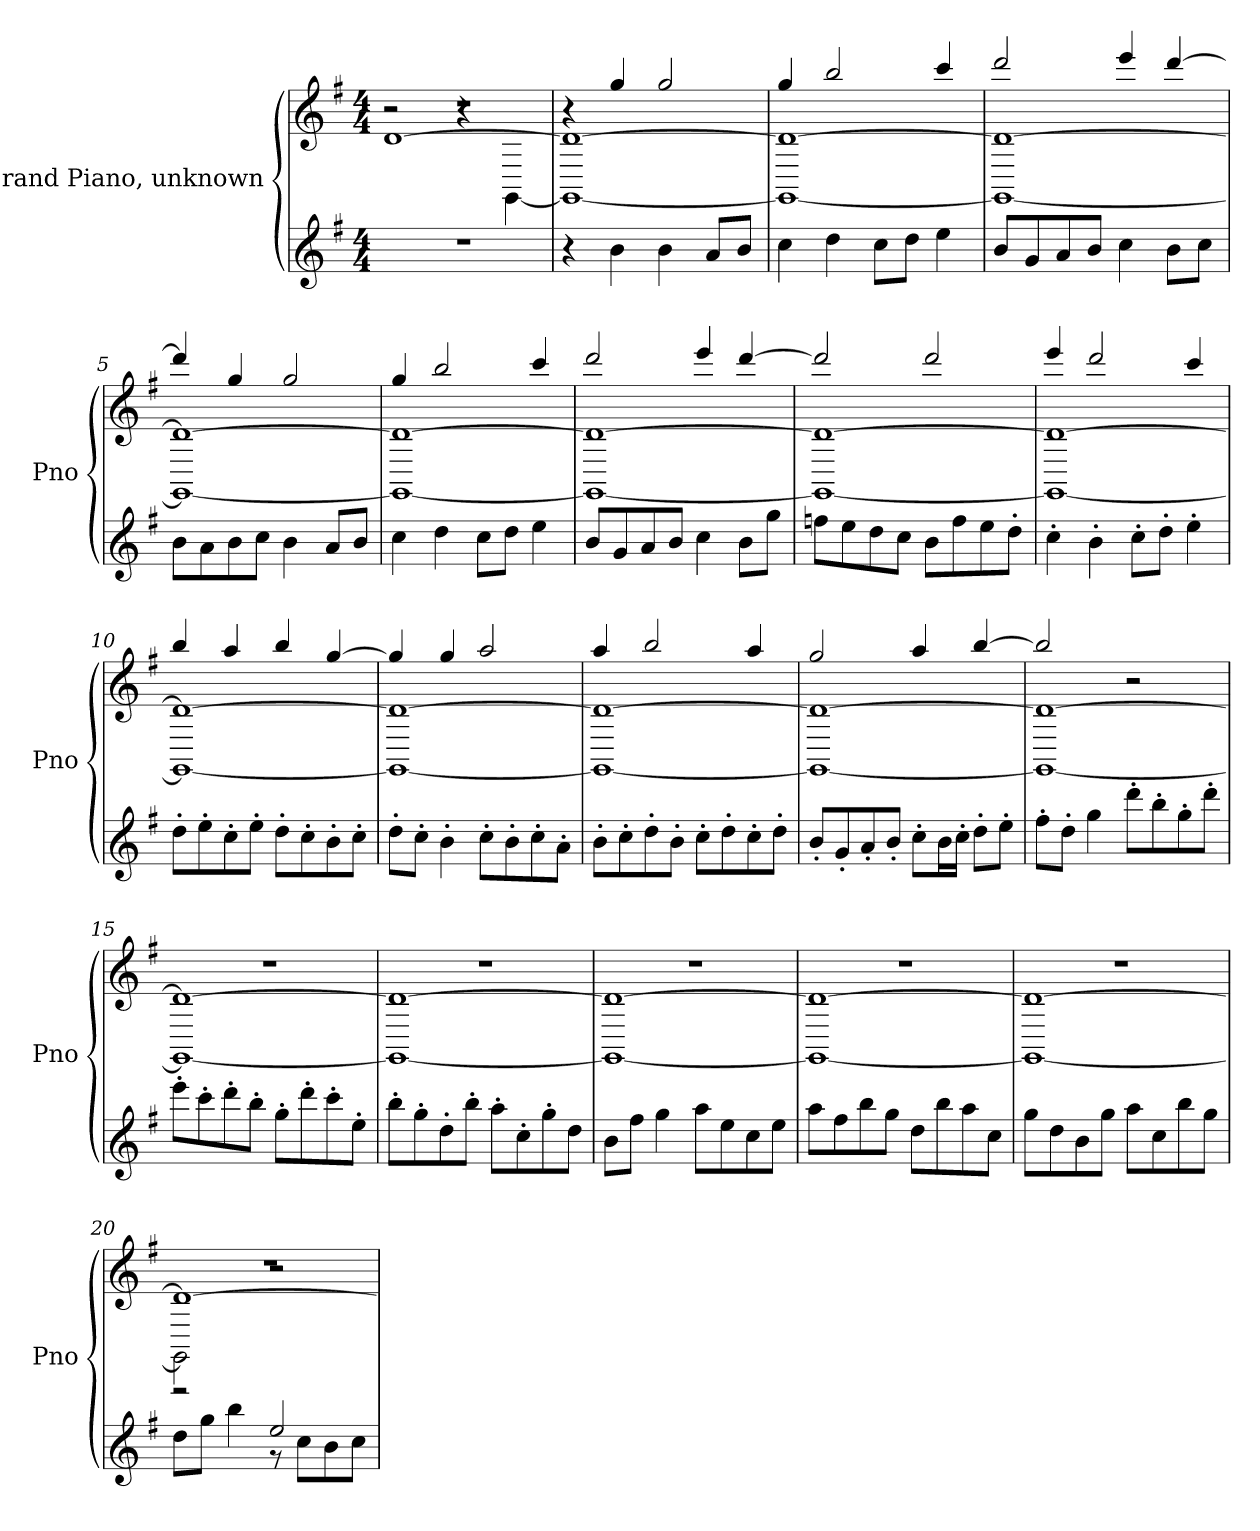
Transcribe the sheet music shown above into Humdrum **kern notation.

**kern	**kern
*part1	*part1
*staff2	*staff1
*I"Grand Piano, unknown	*
*I'Pno	*
*clefG2	*clefG2
*k[f#]	*k[f#]
*M4/4	*M4/4
*MM120	*MM120
=1	=1
*	*^
*	*	*^
1r	1r	2r	[1d
.	.	4r	.
.	.	[4GG\	.
=2	=2	=2	=2
4r	4r	1GG_	1d_
4b\	4gg/	.	.
4b\	2gg/	.	.
8a/L	.	.	.
8b/J	.	.	.
=3	=3	=3	=3
4cc\	4gg/	1GG_	1d_
4dd\	2bb/	.	.
8cc\L	.	.	.
8dd\J	.	.	.
4ee\	4ccc/	.	.
=4	=4	=4	=4
8b/L	2ddd/	1GG_	1d_
8g/	.	.	.
8a/	.	.	.
8b/J	.	.	.
4cc\	4eee/	.	.
8b\L	[4ddd/	.	.
8cc\J	.	.	.
=5	=5	=5	=5
8b\L	4ddd/]	1GG_	1d_
8a\	.	.	.
8b\	4gg/	.	.
8cc\J	.	.	.
4b\	2gg/	.	.
8a/L	.	.	.
8b/J	.	.	.
=6	=6	=6	=6
4cc\	4gg/	1GG_	1d_
4dd\	2bb/	.	.
8cc\L	.	.	.
8dd\J	.	.	.
4ee\	4ccc/	.	.
!!LO:LB:g=z	!!	!!
=7	=7	=7	=7
8b/L	2ddd/	1GG_	1d_
8g/	.	.	.
8a/	.	.	.
8b/J	.	.	.
4cc\	4eee/	.	.
8b\L	[4ddd/	.	.
8gg\J	.	.	.
=8	=8	=8	=8
8ffn\L	2ddd/]	1GG_	1d_
8ee\	.	.	.
8dd\	.	.	.
8cc\J	.	.	.
8b\L	2ddd/	.	.
8ff\	.	.	.
8ee\	.	.	.
8dd'\J	.	.	.
=9	=9	=9	=9
4cc'\	4eee/	1GG_	1d_
4b'\	2ddd/	.	.
8cc'\L	.	.	.
8dd'\J	.	.	.
4ee'\	4ccc/	.	.
=10	=10	=10	=10
8dd'\L	4bb/	1GG_	1d_
8ee'\	.	.	.
8cc'\	4aa/	.	.
8ee'\J	.	.	.
8dd'\L	4bb/	.	.
8cc'\	.	.	.
8b'\	[4gg/	.	.
8cc'\J	.	.	.
=11	=11	=11	=11
8dd'\L	4gg/]	1GG_	1d_
8cc'\J	.	.	.
4b'\	4gg/	.	.
8cc'\L	2aa/	.	.
8b'\	.	.	.
8cc'\	.	.	.
8a'\J	.	.	.
!!LO:LB:g=z	!!	!!
=12	=12	=12	=12
8b'\L	4aa/	1GG_	1d_
8cc'\	.	.	.
8dd'\	2bb/	.	.
8b'\J	.	.	.
8cc'\L	.	.	.
8dd'\	.	.	.
8cc'\	4aa/	.	.
8dd'\J	.	.	.
=13	=13	=13	=13
8b'/L	2gg/	1GG_	1d_
8g'/	.	.	.
8a'/	.	.	.
8b'/J	.	.	.
8cc'\L	4aa/	.	.
16b\L	.	.	.
16cc'\JJ	.	.	.
8dd'\L	[4bb/	.	.
8ee'\J	.	.	.
=14	=14	=14	=14
8ff#'\L	2bb/]	1GG_	1d_
8dd'\J	.	.	.
4gg\	.	.	.
8ddd'\L	2r	.	.
8bb'\	.	.	.
8gg'\	.	.	.
8ddd'\J	.	.	.
=15	=15	=15	=15
8eee'\L	1r	1GG_	1d_
8ccc'\	.	.	.
8ddd'\	.	.	.
8bb'\J	.	.	.
8gg'\L	.	.	.
8ddd'\	.	.	.
8ccc'\	.	.	.
8ee'\J	.	.	.
=16	=16	=16	=16
8bb'\L	1r	1GG_	1d_
8gg'\	.	.	.
8dd'\	.	.	.
8bb'\J	.	.	.
8aa'\L	.	.	.
8cc'\	.	.	.
8gg'\	.	.	.
8dd\J	.	.	.
!!LO:LB:g=z	!!	!!
=17	=17	=17	=17
8b\L	1r	1GG_	1d_
8ff#\J	.	.	.
4gg\	.	.	.
8aa\L	.	.	.
8ee\	.	.	.
8cc\	.	.	.
8ee\J	.	.	.
=18	=18	=18	=18
8aa\L	1r	1GG_	1d_
8ff#\	.	.	.
8bb\	.	.	.
8gg\J	.	.	.
8dd\L	.	.	.
8bb\	.	.	.
8aa\	.	.	.
8cc\J	.	.	.
=19	=19	=19	=19
8gg\L	1r	1GG_	1d_
8dd\	.	.	.
8b\	.	.	.
8gg\J	.	.	.
8aa\L	.	.	.
8cc\	.	.	.
8bb\	.	.	.
8gg\J	.	.	.
=20	=20	=20	=20
*^	*	*	*
2r	8dd\L	1r	2GG\]	1d_
.	8gg\J	.	.	.
.	4bb\	.	.	.
2ee/	8r	.	2r	.
.	8cc\L	.	.	.
.	8b\	.	.	.
.	8cc\J	.	.	.
*v	*v	*	*	*
*	*v	*v	*v
=	=
*-	*-
